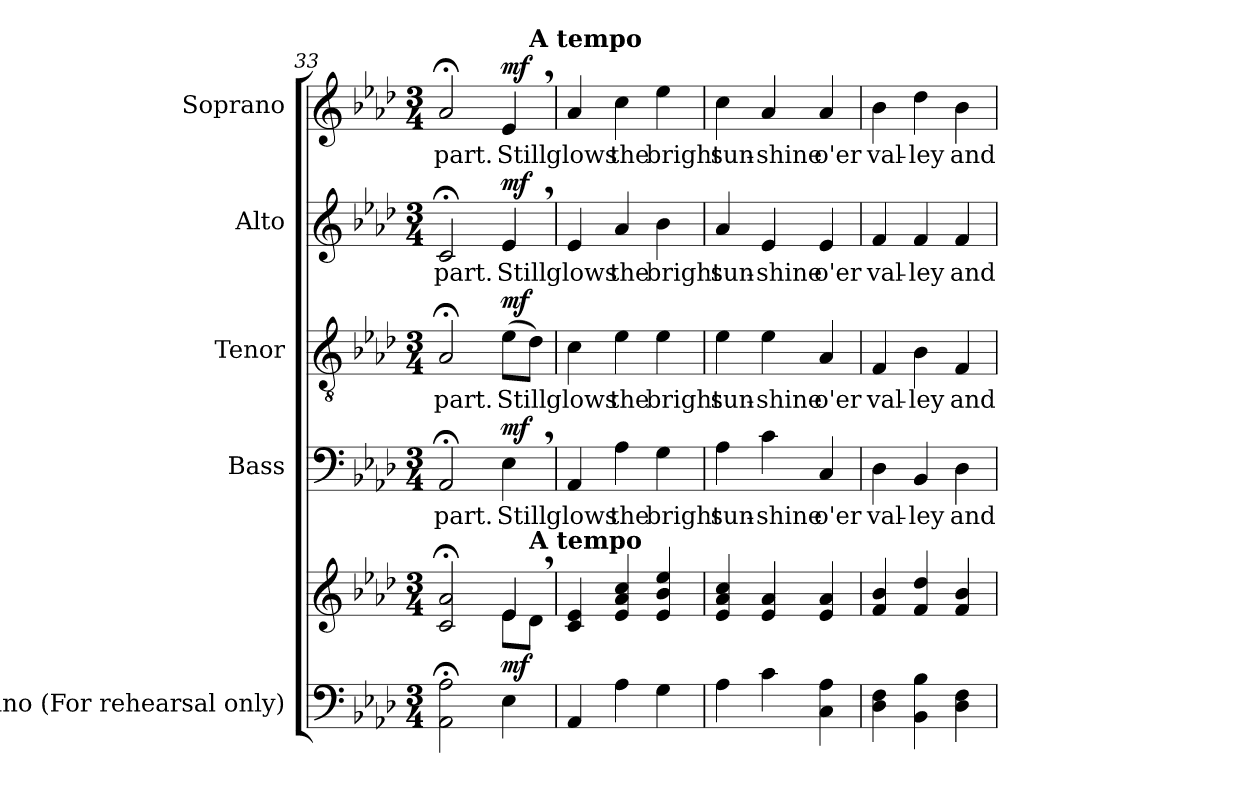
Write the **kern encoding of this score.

**kern	**kern	**dynam	**kern	**text	**dynam	**kern	**text	**dynam	**kern	**text	**dynam	**kern	**text	**dynam
*part5	*part5	*part5	*part4	*part4	*part4	*part3	*part3	*part3	*part2	*part2	*part2	*part1	*part1	*part1
*staff6	*staff5	*staff5/6	*staff4	*staff4	*staff4	*staff3	*staff3	*staff3	*staff2	*staff2	*staff2	*staff1	*staff1	*staff1
*I"Piano (For rehearsal only)	*	*	*I"Bass	*	*	*I"Tenor	*	*	*I"Alto	*	*	*I"Soprano	*	*
*I'Pno.	*	*	*I'B.	*	*	*I'T.	*	*	*I'A.	*	*	*I'S.	*	*
!!LO:PB:g=z
*clefF4	*clefG2	*	*clefF4	*	*	*clefGv2	*	*	*clefG2	*	*	*clefG2	*	*
*	*	*	*	*	*	*ITrd7c12	*	*	*	*	*	*	*	*
*k[b-e-a-d-]	*k[b-e-a-d-]	*	*k[b-e-a-d-]	*	*	*k[b-e-a-d-]	*	*	*k[b-e-a-d-]	*	*	*k[b-e-a-d-]	*	*
*A-:	*A-:	*	*A-:	*	*	*A-:	*	*	*A-:	*	*	*A-:	*	*
*M3/4	*M3/4	*	*M3/4	*	*	*M3/4	*	*	*M3/4	*	*	*M3/4	*	*
=33	=33	=33	=33	=33	=33	=33	=33	=33	=33	=33	=33	=33	=33	=33
*	*^	*	*	*	*	*	*	*	*	*	*	*	*	*
!	!	!	!	!	!LO:LY:b:color=#000000	!	!	!	!	!	!	!	!	!	!
!	!	!	!	!	!	!	!	!LO:LY:b:color=#000000	!	!	!	!	!	!	!
!	!	!	!	!	!	!	!	!	!	!	!LO:LY:b:color=#000000	!	!	!	!
!	!	!	!	!	!	!	!	!	!	!	!	!	!	!LO:LY:b:color=#000000	!
*	*	*	*	*	*	*	*	*	*	*	*	*	*^	*	*
2AA-i\; 2A-i;	2ci/; 2a-i;	2ryy	.	2AA-;i/	part.	.	2AA-;i/	part.	.	2c;i/	part.	.	2a-;i/	2ryy	part.	.
!	!	!	!	!	!LO:LY:b:color=#000000	!	!	!	!	!	!	!	!	!	!	!
!	!	!	!	!	!	!	!	!LO:LY:b:color=#000000	!	!	!	!	!	!	!	!
!	!	!	!	!	!	!	!	!	!	!	!LO:LY:b:color=#000000	!	!	!	!	!
!	!	!	!	!	!	!	!	!	!	!	!	!	!	!	!LO:LY:b:color=#000000	!
4E-i\	4e-,i/	8e-i\L	mf	4E-,i\	Still	mf	(8E-i\L	Still	mf	4e-,,i/	Still	mf	4e-,i/	8ryy	Still	mf
!	!	!	!	!	!	!	!	!	!	!	!	!	!	!LO:TX:a:B:t=A tempo	!	!
!	!	!LO:TX:a:B:t=A tempo	!	!	!	!	!	!	!	!	!	!	!	!	!	!
.	.	8d-i\J	.	.	.	.	8D-i\J)	.	.	.	.	.	.	8ryy	.	.
*	*v	*v	*	*	*	*	*	*	*	*	*	*	*v	*v	*	*
=34	=34	=34	=34	=34	=34	=34	=34	=34	=34	=34	=34	=34	=34	=34
*	*^	*	*	*	*	*	*	*	*	*	*	*^	*	*
!	!	!	!	!	!LO:LY:b:color=#000000	!	!	!	!	!	!	!	!	!	!	!
*	*v	*v	*	*	*	*	*	*	*	*	*	*	*v	*v	*	*
*	*^	*	*	*	*	*	*	*	*	*	*	*^	*	*
!	!	!	!	!	!	!	!	!LO:LY:b:color=#000000	!	!	!	!	!	!	!	!
*	*v	*v	*	*	*	*	*	*	*	*	*	*	*v	*v	*	*
*	*^	*	*	*	*	*	*	*	*	*	*	*^	*	*
!	!	!	!	!	!	!	!	!	!	!	!LO:LY:b:color=#000000	!	!	!	!	!
*	*v	*v	*	*	*	*	*	*	*	*	*	*	*v	*v	*	*
*	*^	*	*	*	*	*	*	*	*	*	*	*^	*	*
!	!	!	!	!	!	!	!	!	!	!	!	!	!	!	!LO:LY:b:color=#000000	!
*	*v	*v	*	*	*	*	*	*	*	*	*	*	*v	*v	*	*
4AA-i/	4ci/ 4e-i	.	4AA-i/	glows	.	4Ci\	glows	.	4e-i/	glows	.	4a-i/	glows	.
!	!	!	!	!LO:LY:b:color=#000000	!	!	!	!	!	!	!	!	!	!
!	!	!	!	!	!	!	!LO:LY:b:color=#000000	!	!	!	!	!	!	!
!	!	!	!	!	!	!	!	!	!	!LO:LY:b:color=#000000	!	!	!	!
!	!	!	!	!	!	!	!	!	!	!	!	!	!LO:LY:b:color=#000000	!
4A-i\	4e-i/ 4a-i 4cci	.	4A-i\	the	.	4E-i\	the	.	4a-i/	the	.	4cci\	the	.
!	!	!	!	!LO:LY:b:color=#000000	!	!	!	!	!	!	!	!	!	!
!	!	!	!	!	!	!	!LO:LY:b:color=#000000	!	!	!	!	!	!	!
!	!	!	!	!	!	!	!	!	!	!LO:LY:b:color=#000000	!	!	!	!
!	!	!	!	!	!	!	!	!	!	!	!	!	!LO:LY:b:color=#000000	!
4Gi\	4e-i/ 4b-i 4ee-i	.	4Gi\	bright	.	4E-i\	bright	.	4b-i\	bright	.	4ee-i\	bright	.
=35	=35	=35	=35	=35	=35	=35	=35	=35	=35	=35	=35	=35	=35	=35
!	!	!	!	!LO:LY:b:color=#000000	!	!	!	!	!	!	!	!	!	!
!	!	!	!	!	!	!	!LO:LY:b:color=#000000	!	!	!	!	!	!	!
!	!	!	!	!	!	!	!	!	!	!LO:LY:b:color=#000000	!	!	!	!
!	!	!	!	!	!	!	!	!	!	!	!	!	!LO:LY:b:color=#000000	!
4A-i\	4e-i/ 4a-i 4cci	.	4A-i\	sun-	.	4E-i\	sun-	.	4a-i/	sun-	.	4cci\	sun-	.
!	!	!	!	!LO:LY:b:color=#000000	!	!	!	!	!	!	!	!	!	!
!	!	!	!	!	!	!	!LO:LY:b:color=#000000	!	!	!	!	!	!	!
!	!	!	!	!	!	!	!	!	!	!LO:LY:b:color=#000000	!	!	!	!
!	!	!	!	!	!	!	!	!	!	!	!	!	!LO:LY:b:color=#000000	!
4ci\	4e-i/ 4a-i	.	4ci\	-shine	.	4E-i\	-shine	.	4e-i/	-shine	.	4a-i/	-shine	.
!	!	!	!	!LO:LY:b:color=#000000	!	!	!	!	!	!	!	!	!	!
!	!	!	!	!	!	!	!LO:LY:b:color=#000000	!	!	!	!	!	!	!
!	!	!	!	!	!	!	!	!	!	!LO:LY:b:color=#000000	!	!	!	!
!	!	!	!	!	!	!	!	!	!	!	!	!	!LO:LY:b:color=#000000	!
4Ci\ 4A-i	4e-i/ 4a-i	.	4Ci/	o'er	.	4AA-i/	o'er	.	4e-i/	o'er	.	4a-i/	o'er	.
=36	=36	=36	=36	=36	=36	=36	=36	=36	=36	=36	=36	=36	=36	=36
!	!	!	!	!LO:LY:b:color=#000000	!	!	!	!	!	!	!	!	!	!
!	!	!	!	!	!	!	!LO:LY:b:color=#000000	!	!	!	!	!	!	!
!	!	!	!	!	!	!	!	!	!	!LO:LY:b:color=#000000	!	!	!	!
!	!	!	!	!	!	!	!	!	!	!	!	!	!LO:LY:b:color=#000000	!
4D-i\ 4Fi	4fi/ 4b-i	.	4D-i\	val-	.	4FFi/	val-	.	4fi/	val-	.	4b-i\	val-	.
!	!	!	!	!LO:LY:b:color=#000000	!	!	!	!	!	!	!	!	!	!
!	!	!	!	!	!	!	!LO:LY:b:color=#000000	!	!	!	!	!	!	!
!	!	!	!	!	!	!	!	!	!	!LO:LY:b:color=#000000	!	!	!	!
!	!	!	!	!	!	!	!	!	!	!	!	!	!LO:LY:b:color=#000000	!
4BB-i\ 4B-i	4fi/ 4dd-i	.	4BB-i/	-ley	.	4BB-i\	-ley	.	4fi/	-ley	.	4dd-i\	-ley	.
!	!	!	!	!LO:LY:b:color=#000000	!	!	!	!	!	!	!	!	!	!
!	!	!	!	!	!	!	!LO:LY:b:color=#000000	!	!	!	!	!	!	!
!	!	!	!	!	!	!	!	!	!	!LO:LY:b:color=#000000	!	!	!	!
!	!	!	!	!	!	!	!	!	!	!	!	!	!LO:LY:b:color=#000000	!
4D-i\ 4Fi	4fi/ 4b-i	.	4D-i\	and	.	4FFi/	and	.	4fi/	and	.	4b-i\	and	.
=	=	=	=	=	=	=	=	=	=	=	=	=	=	=
*-	*-	*-	*-	*-	*-	*-	*-	*-	*-	*-	*-	*-	*-	*-
